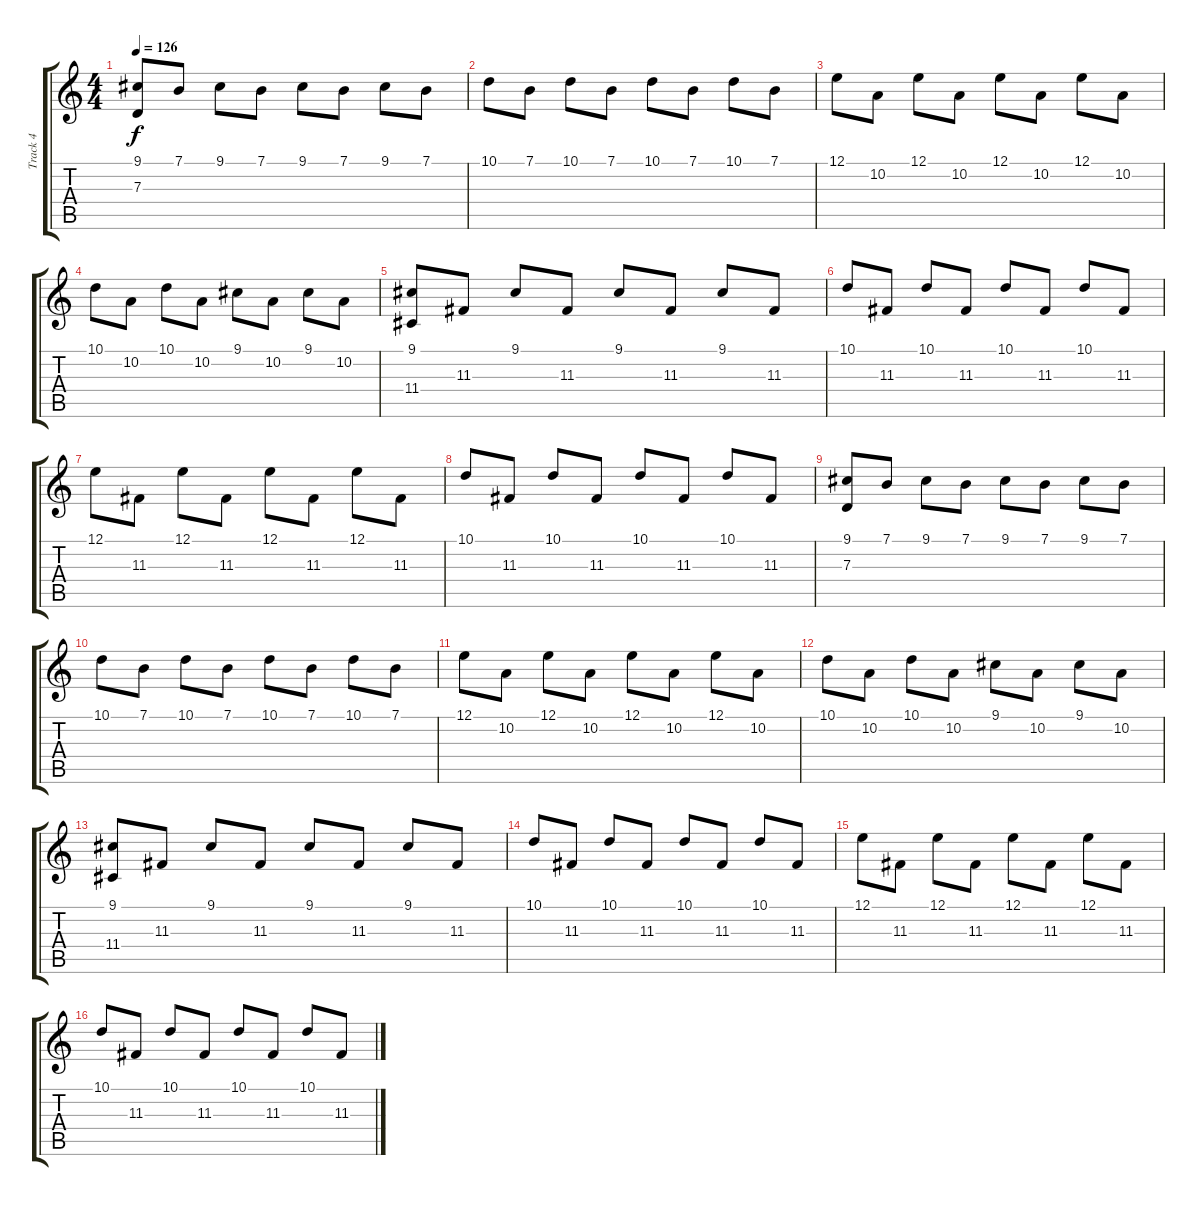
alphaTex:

\track ("Track 4" "Track 4") {instrument stringensemble2}
\staff {score tabs}
\tuning (E4 B3 G3 D3 A2 E2) {hide}
\ts (4 4)
\tempo 126
\clef g2
\ks c
(9.1 7.3).8{dy f} 7.1.8 9.1.8 7.1.8 9.1.8 7.1.8 9.1.8 7.1.8 |
10.1.8 7.1.8 10.1.8 7.1.8 10.1.8 7.1.8 10.1.8 7.1.8 |
12.1.8 10.2.8 12.1.8 10.2.8 12.1.8 10.2.8 12.1.8 10.2.8 |
10.1.8 10.2.8 10.1.8 10.2.8 9.1.8 10.2.8 9.1.8 10.2.8 |
(9.1 11.4).8 11.3.8 9.1.8 11.3.8 9.1.8 11.3.8 9.1.8 11.3.8 |
10.1.8 11.3.8 10.1.8 11.3.8 10.1.8 11.3.8 10.1.8 11.3.8 |
12.1.8 11.3.8 12.1.8 11.3.8 12.1.8 11.3.8 12.1.8 11.3.8 |
10.1.8 11.3.8 10.1.8 11.3.8 10.1.8 11.3.8 10.1.8 11.3.8 |
(9.1 7.3).8 7.1.8 9.1.8 7.1.8 9.1.8 7.1.8 9.1.8 7.1.8 |
10.1.8 7.1.8 10.1.8 7.1.8 10.1.8 7.1.8 10.1.8 7.1.8 |
12.1.8 10.2.8 12.1.8 10.2.8 12.1.8 10.2.8 12.1.8 10.2.8 |
10.1.8 10.2.8 10.1.8 10.2.8 9.1.8 10.2.8 9.1.8 10.2.8 |
(9.1 11.4).8 11.3.8 9.1.8 11.3.8 9.1.8 11.3.8 9.1.8 11.3.8 |
10.1.8 11.3.8 10.1.8 11.3.8 10.1.8 11.3.8 10.1.8 11.3.8 |
12.1.8 11.3.8 12.1.8 11.3.8 12.1.8 11.3.8 12.1.8 11.3.8 |
10.1.8 11.3.8 10.1.8 11.3.8 10.1.8 11.3.8 10.1.8 11.3.8
